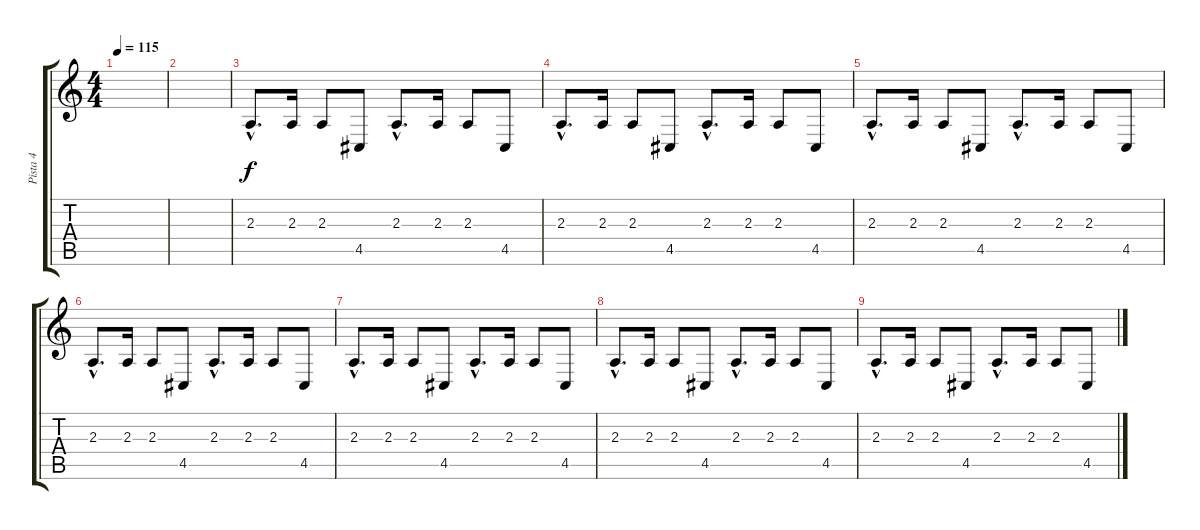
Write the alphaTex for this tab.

\track ("Pista 4" "Pista 4") {instrument woodblock}
\staff {score tabs}
\tuning (E4 B3 G3 D3 A2 E2) {hide}
\ts (4 4)
\tempo 115
\clef g2
\ks c
|
|
2.3{hac}.8{d} 2.3.16 2.3.8 4.5.8 2.3{hac}.8{d} 2.3.16 2.3.8 4.5.8 |
2.3{hac}.8{d} 2.3.16 2.3.8 4.5.8 2.3{hac}.8{d} 2.3.16 2.3.8 4.5.8 |
2.3{hac}.8{d} 2.3.16 2.3.8 4.5.8 2.3{hac}.8{d} 2.3.16 2.3.8 4.5.8 |
2.3{hac}.8{d} 2.3.16 2.3.8 4.5.8 2.3{hac}.8{d} 2.3.16 2.3.8 4.5.8 |
2.3{hac}.8{d} 2.3.16 2.3.8 4.5.8 2.3{hac}.8{d} 2.3.16 2.3.8 4.5.8 |
2.3{hac}.8{d} 2.3.16 2.3.8 4.5.8 2.3{hac}.8{d} 2.3.16 2.3.8 4.5.8 |
2.3{hac}.8{d} 2.3.16 2.3.8 4.5.8 2.3{hac}.8{d} 2.3.16 2.3.8 4.5.8
